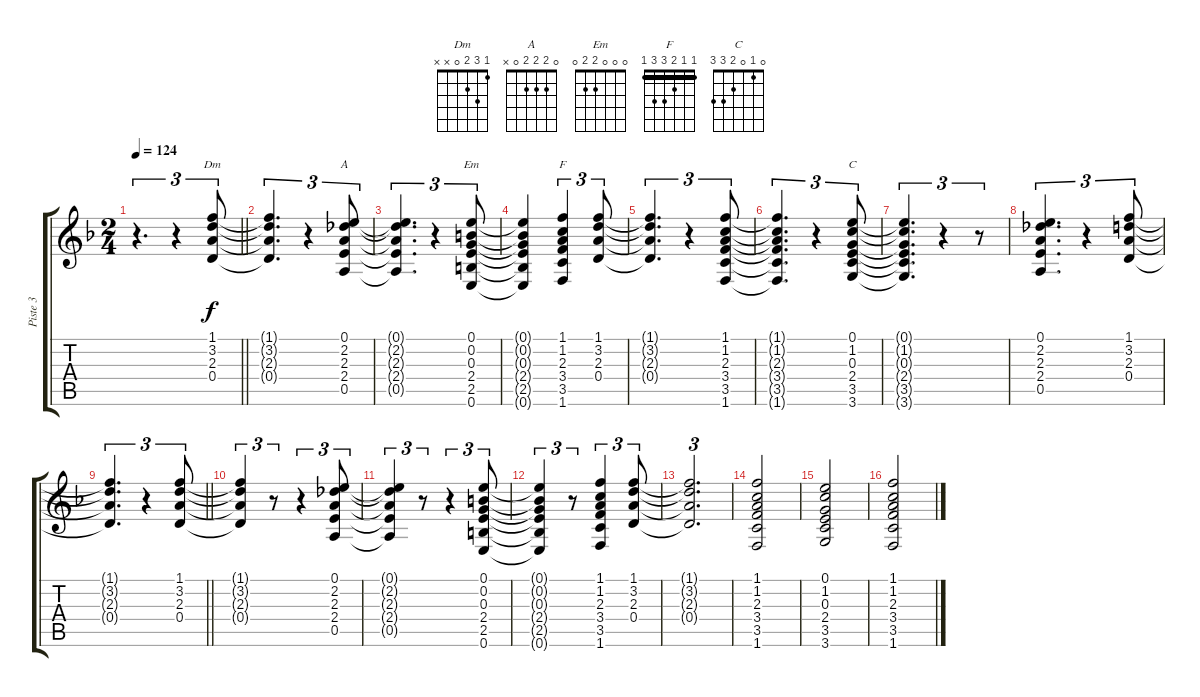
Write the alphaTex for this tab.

\track ("Piste 3" "Piste 3") {instrument electricguitarjazz}
\staff {score tabs}
\tuning (E4 B3 G3 D3 A2 E2) {hide}
\chord ("Dm" 1 3 2 0 x x)
\chord ("A" 0 2 2 2 0 x)
\chord ("Em" 0 0 0 2 2 0)
\chord ("F" 1 1 2 3 3 1) {barre 1}
\chord ("C" 0 1 0 2 3 3)
\ts (2 4)
\tempo 124
\clef g2
\barLineRight lightlight
\ks dminor
r.4{d tu (3 2) dy f instrument electricguitarjazz} r.4{tu (3 2)} (1.1 3.2 2.3 0.4).8{tu (3 2) ch "Dm"} |
(1.1{t} 3.2{t} 2.3{t} 0.4{t}).4{d tu (3 2)} r.4{tu (3 2)} (0.1 2.2 2.3 2.4 0.5).8{tu (3 2) ch "A"} |
(0.1{t} 2.2{t} 2.3{t} 2.4{t} 0.5{t}).4{d tu (3 2)} r.4{tu (3 2)} (0.1 0.2 0.3 2.4 2.5 0.6).8{tu (3 2) ch "Em"} |
(0.1{t} 0.2{t} 0.3{t} 2.4{t} 2.5{t} 0.6{t}).4 (1.1 1.2 2.3 3.4 3.5 1.6).4{tu (3 2) ch "F"} (1.1 3.2 2.3 0.4).8{tu (3 2)} |
(1.1{t} 3.2{t} 2.3{t} 0.4{t}).4{d tu (3 2)} r.4{tu (3 2)} (1.1 1.2 2.3 3.4 3.5 1.6).8{tu (3 2)} |
(1.1{t} 1.2{t} 2.3{t} 3.4{t} 3.5{t} 1.6{t}).4{d tu (3 2)} r.4{tu (3 2)} (0.1 1.2 0.3 2.4 3.5 3.6).8{tu (3 2) ch "C"} |
(0.1{t} 1.2{t} 0.3{t} 2.4{t} 3.5{t} 3.6{t}).4{d tu (3 2)} r.4{tu (3 2)} r.8{tu (3 2)} |
(0.1 2.2 2.3 2.4 0.5).4{d tu (3 2)} r.4{tu (3 2)} (1.1 3.2 2.3 0.4).8{tu (3 2)} |
\barLineRight lightlight
(1.1{t} 3.2{t} 2.3{t} 0.4{t}).4{d tu (3 2)} r.4{tu (3 2)} (1.1 3.2 2.3 0.4).8{tu (3 2)} |
(1.1{t} 3.2{t} 2.3{t} 0.4{t}).4{tu (3 2)} r.8{tu (3 2)} r.4{tu (3 2)} (0.1 2.2 2.3 2.4 0.5).8{tu (3 2)} |
(0.1{t} 2.2{t} 2.3{t} 2.4{t} 0.5{t}).4{tu (3 2)} r.8{tu (3 2)} r.4{tu (3 2)} (0.1 0.2 0.3 2.4 2.5 0.6).8{tu (3 2)} |
(0.1{t} 0.2{t} 0.3{t} 2.4{t} 2.5{t} 0.6{t}).4{tu (3 2)} r.8{tu (3 2)} (1.1 1.2 2.3 3.4 3.5 1.6).4{tu (3 2)} (1.1 3.2 2.3 0.4).8{tu (3 2)} |
(1.1{t} 3.2{t} 2.3{t} 0.4{t}).2{d tu (3 2)} |
(1.1 1.2 2.3 3.4 3.5 1.6).2 |
(0.1 1.2 0.3 2.4 3.5 3.6).2 |
(1.1 1.2 2.3 3.4 3.5 1.6).2
